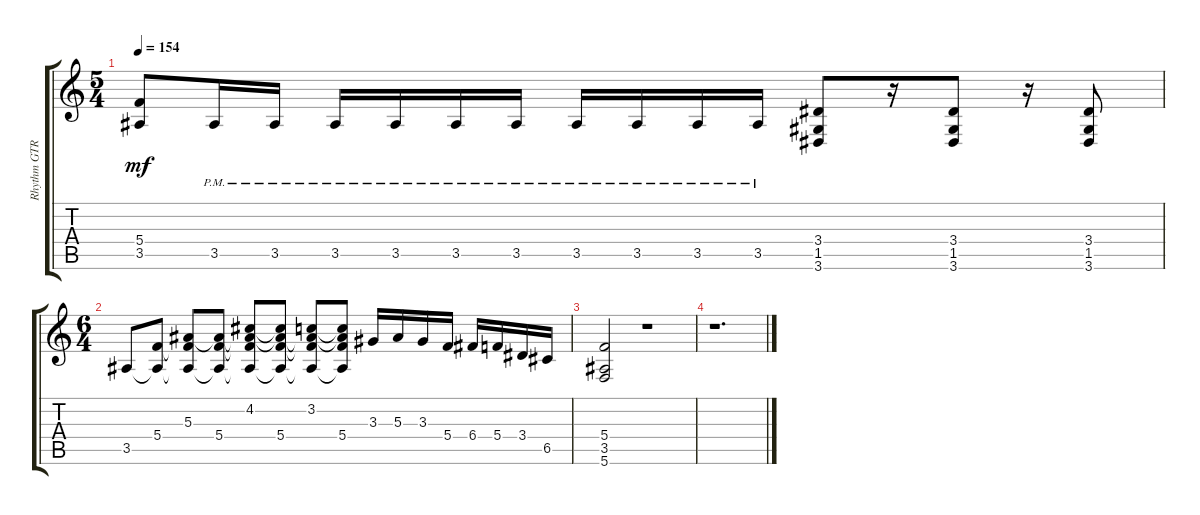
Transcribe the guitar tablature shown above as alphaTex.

\track ("Rhythm GTR 1" "Rhythm GTR") {instrument overdrivenguitar}
\staff {score tabs}
\tuning (D4 A3 F3 C3 G2 C2) {hide}
\ts (5 4)
\tempo 154
\clef g2
\ks aminor
(5.4 3.5).8{dy mf} 3.5{pm}.16 3.5{pm}.16 3.5{pm}.16 3.5{pm}.16 3.5{pm}.16 3.5{pm}.16 3.5{pm}.16 3.5{pm}.16 3.5{pm}.16 3.5{pm}.16 (3.4 1.5 3.6).8 r.16 (3.4 1.5 3.6).8 r.16 (3.4 1.5 3.6).8 |
\ts (6 4)
3.5.8 (5.4 3.5{t}).8 (5.3 5.4{t} 3.5{t}).8 (5.3{t} 5.4 3.5{t}).8 (4.2 5.3{t} 5.4{t} 3.5{t}).8 (4.2{t} 5.3{t} 5.4 3.5{t}).8 (3.2 5.3{t} 5.4{t} 3.5{t}).8 (3.2{t} 5.3{t} 5.4 3.5{t}).8 3.3.16 5.3.16 3.3.16 5.4.16 6.4.16 5.4.16 3.4.16 6.5.16 |
(5.4 3.5 5.6).2 r.1 |
r.1{d}
